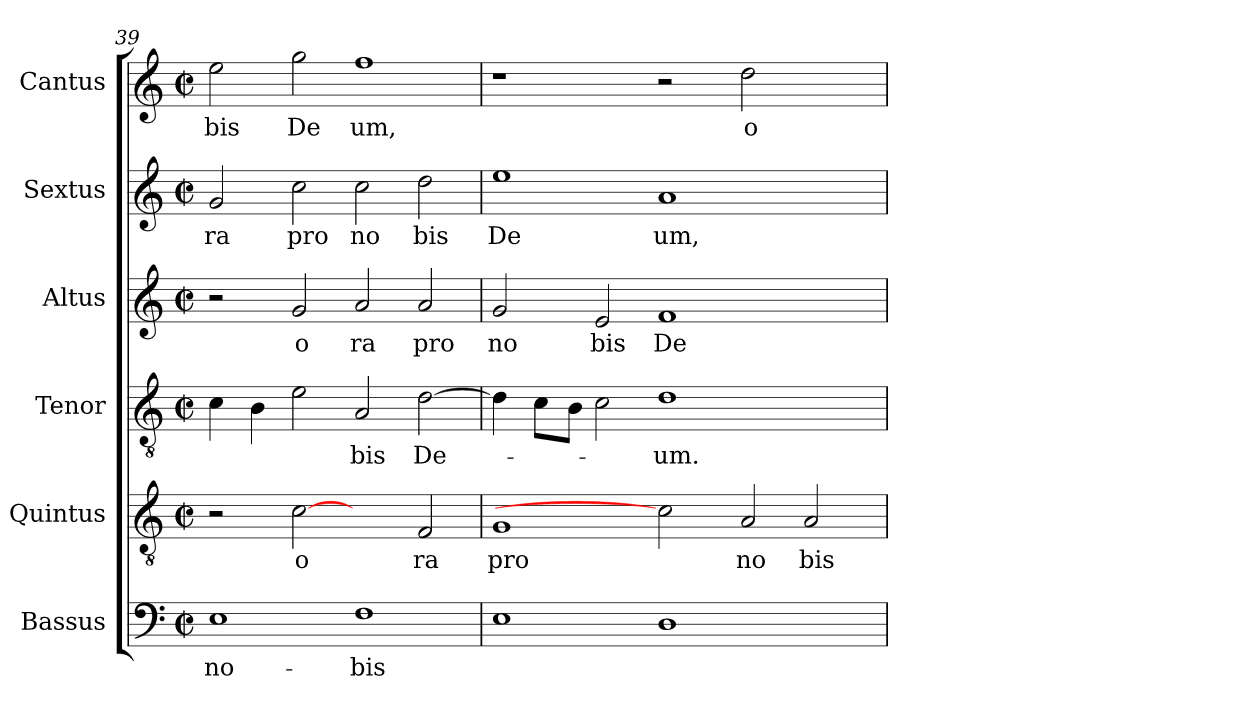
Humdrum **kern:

**kern	**text	**kern	**text	**kern	**text	**kern	**text	**kern	**text	**kern	**text
*part6	*part6	*part5	*part5	*part4	*part4	*part3	*part3	*part2	*part2	*part1	*part1
*staff6	*staff6	*staff5	*staff5	*staff4	*staff4	*staff3	*staff3	*staff2	*staff2	*staff1	*staff1
*I"Bassus	*	*I"Quintus	*	*I"Tenor	*	*I"Altus	*	*I"Sextus	*	*I"Cantus	*
*clefF4	*	*clefGv2	*	*clefGv2	*	*clefG2	*	*clefG2	*	*clefG2	*
*M2/2	*	*M2/2	*	*M2/2	*	*M2/2	*	*M2/2	*	*M2/2	*
*met(c|)	*	*met(c|)	*	*met(c|)	*	*met(c|)	*	*met(c|)	*	*met(c|)	*
=39	=39	=39	=39	=39	=39	=39	=39	=39	=39	=39	=39
!	!LO:LY:b:cj	!	!	!	!	!	!	!	!LO:LY:b:cj	!	!LO:LY:b:cj
1E	no-	2r	.	4c\	.	2r	.	2g/	ra	2ee\	bis
.	.	.	.	4B\	.	.	.	.	.	.	.
!	!	!	!LO:LY:b:cj	!	!	!	!LO:LY:b:cj	!	!LO:LY:b:cj	!	!LO:LY:b:cj
.	.	[2c	o	2e\	.	2g/	o	2cc\	pro	2gg\	De
!	!LO:LY:b:cj	!	!	!	!LO:LY:b:cj	!	!LO:LY:b:cj	!	!LO:LY:b:cj	!	!LO:LY:b:cj
1F	-bis	2ryy	.	2A/	-bis	2a/	ra	2cc\	no	1ff	um,
!	!	!	!LO:LY:b:cj	!	!LO:LY:b	!	!LO:LY:b:cj	!	!LO:LY:b:cj	!	!
.	.	2F/	ra	[>2d\	De-	2a/	pro	2dd\	bis	.	.
!!LO:LB:g=z
=40	=40	=40	=40	=40	=40	=40	=40	=40	=40	=40	=40
!	!	!	!LO:LY:b:cj	!	!	!	!LO:LY:b:cj	!	!LO:LY:b:cj	!	!
*	*	*	*	*^	*	*	*	*	*	*	*
1E	.	1G	pro	4d\]	4ryy	.	2g/	no	1ee	De	1r	.
.	.	.	.	8c\L	32ryy	.	.	.	.	.	.	.
.	.	.	.	.	1ryy	.	.	.	.	.	.	.
.	.	.	.	8B\J	.	.	.	.	.	.	.	.
!	!	!	!	!	!	!	!	!LO:LY:b:cj	!	!	!	!
.	.	.	.	2c\	.	.	2e/	bis	.	.	.	.
!	!	!	!	!	!	!LO:LY:b:cj	!	!LO:LY:b:cj	!	!LO:LY:b:cj	!	!
1D	.	2c]	.	1d	.	-um.	1f	De	1a	um,	2r	.
.	.	.	.	.	1ryy	.	.	.	.	.	.	.
!	!	!	!LO:LY:b:cj	!	!	!	!	!	!	!	!	!LO:LY:b:cj
.	.	2A/	no	.	.	.	.	.	.	.	2dd\	o-
!	!	!	!LO:LY:b:cj	!	!	!	!	!	!	!	!	!
2ryy	.	2A/	bis	2ryy	.	.	2ryy	.	2ryy	.	2ryy	.
.	.	.	.	.	8..ryy	.	.	.	.	.	.	.
*	*	*	*	*v	*v	*	*	*	*	*	*	*
=	=	=	=	=	=	=	=	=	=	=	=
*-	*-	*-	*-	*-	*-	*-	*-	*-	*-	*-	*-
